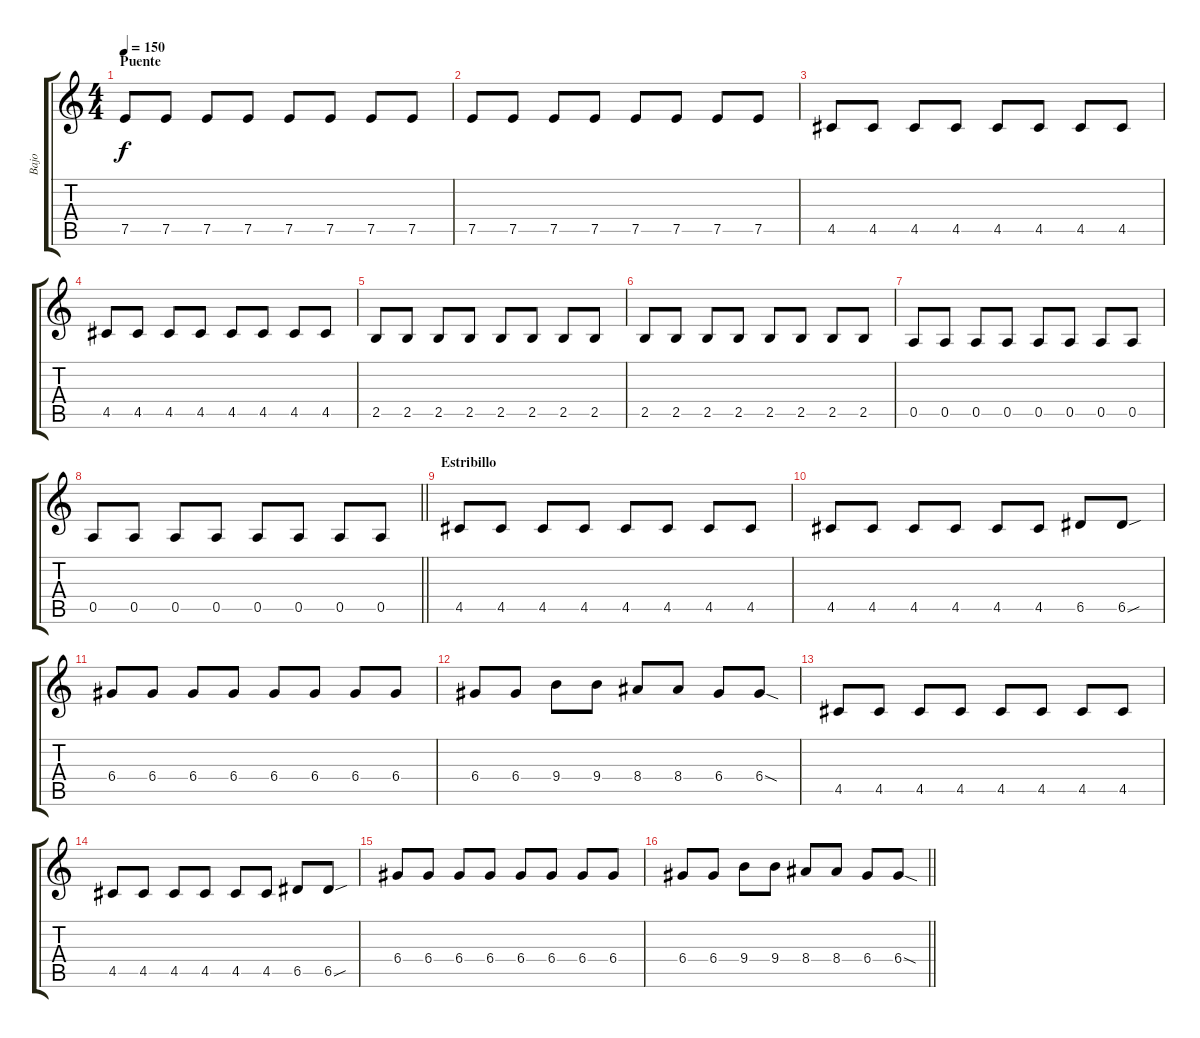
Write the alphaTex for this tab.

\track ("Bajo" "Bajo") {instrument electricbasspick}
\staff {score tabs}
\tuning (E4 B3 G3 D3 A2 E2) {hide}
\ts (4 4)
\section ("" "Puente")
\tempo 150
\clef g2
\ks c
7.5.8{dy f} 7.5.8 7.5.8 7.5.8 7.5.8 7.5.8 7.5.8 7.5.8 |
7.5.8 7.5.8 7.5.8 7.5.8 7.5.8 7.5.8 7.5.8 7.5.8 |
4.5.8 4.5.8 4.5.8 4.5.8 4.5.8 4.5.8 4.5.8 4.5.8 |
4.5.8 4.5.8 4.5.8 4.5.8 4.5.8 4.5.8 4.5.8 4.5.8 |
2.5.8 2.5.8 2.5.8 2.5.8 2.5.8 2.5.8 2.5.8 2.5.8 |
2.5.8 2.5.8 2.5.8 2.5.8 2.5.8 2.5.8 2.5.8 2.5.8 |
0.5.8 0.5.8 0.5.8 0.5.8 0.5.8 0.5.8 0.5.8 0.5.8 |
\barLineRight lightlight
0.5.8 0.5.8 0.5.8 0.5.8 0.5.8 0.5.8 0.5.8 0.5.8 |
\section ("" "Estribillo")
4.5.8 4.5.8 4.5.8 4.5.8 4.5.8 4.5.8 4.5.8 4.5.8 |
4.5.8 4.5.8 4.5.8 4.5.8 4.5.8 4.5.8 6.5.8 6.5{sou}.8 |
6.4.8 6.4.8 6.4.8 6.4.8 6.4.8 6.4.8 6.4.8 6.4.8 |
6.4.8 6.4.8 9.4.8 9.4.8 8.4.8 8.4.8 6.4.8 6.4{sod}.8 |
4.5.8 4.5.8 4.5.8 4.5.8 4.5.8 4.5.8 4.5.8 4.5.8 |
4.5.8 4.5.8 4.5.8 4.5.8 4.5.8 4.5.8 6.5.8 6.5{sou}.8 |
6.4.8 6.4.8 6.4.8 6.4.8 6.4.8 6.4.8 6.4.8 6.4.8 |
\barLineRight lightlight
6.4.8 6.4.8 9.4.8 9.4.8 8.4.8 8.4.8 6.4.8 6.4{sod}.8
